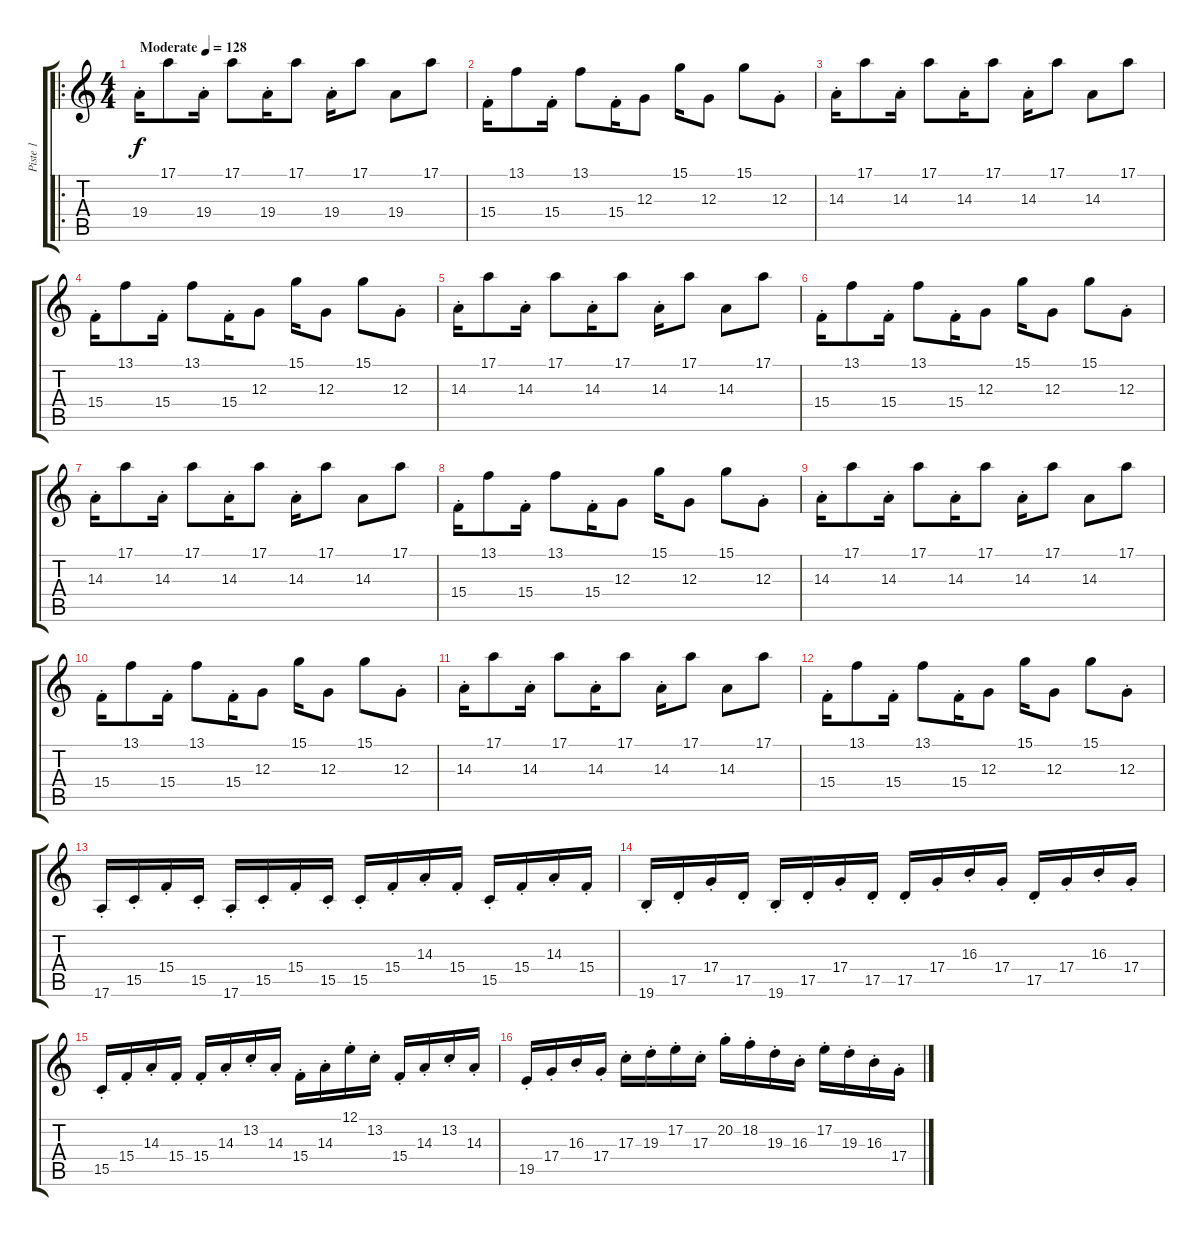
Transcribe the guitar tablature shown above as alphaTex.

\track ("Piste 1" "Piste 1") {instrument lead1square}
\staff {score tabs}
\tuning (E4 B3 G3 D3 A2 E2) {hide}
\ro
\ts (4 4)
\tempo (128 "Moderate")
\clef g2
\ks c
19.4{st}.16{dy f instrument lead1square} 17.1.8 19.4{st}.16 17.1.8 19.4{st}.16 17.1.8 19.4{st}.16 17.1.8 19.4.8 17.1.8 |
15.4{st}.16 13.1.8 15.4{st}.16 13.1.8 15.4{st}.16 12.3.8 15.1.16 12.3.8 15.1.8 12.3{st}.8 |
14.3{st}.16 17.1.8 14.3{st}.16 17.1.8 14.3{st}.16 17.1.8 14.3{st}.16 17.1.8 14.3.8 17.1.8 |
15.4{st}.16 13.1.8 15.4{st}.16 13.1.8 15.4{st}.16 12.3.8 15.1.16 12.3.8 15.1.8 12.3{st}.8 |
14.3{st}.16 17.1.8 14.3{st}.16 17.1.8 14.3{st}.16 17.1.8 14.3{st}.16 17.1.8 14.3.8 17.1.8 |
15.4{st}.16 13.1.8 15.4{st}.16 13.1.8 15.4{st}.16 12.3.8 15.1.16 12.3.8 15.1.8 12.3{st}.8 |
14.3{st}.16 17.1.8 14.3{st}.16 17.1.8 14.3{st}.16 17.1.8 14.3{st}.16 17.1.8 14.3.8 17.1.8 |
15.4{st}.16 13.1.8 15.4{st}.16 13.1.8 15.4{st}.16 12.3.8 15.1.16 12.3.8 15.1.8 12.3{st}.8 |
14.3{st}.16 17.1.8 14.3{st}.16 17.1.8 14.3{st}.16 17.1.8 14.3{st}.16 17.1.8 14.3.8 17.1.8 |
15.4{st}.16 13.1.8 15.4{st}.16 13.1.8 15.4{st}.16 12.3.8 15.1.16 12.3.8 15.1.8 12.3{st}.8 |
14.3{st}.16 17.1.8 14.3{st}.16 17.1.8 14.3{st}.16 17.1.8 14.3{st}.16 17.1.8 14.3.8 17.1.8 |
15.4{st}.16 13.1.8 15.4{st}.16 13.1.8 15.4{st}.16 12.3.8 15.1.16 12.3.8 15.1.8 12.3{st}.8 |
17.6{st}.16 15.5{st}.16 15.4{st}.16 15.5{st}.16 17.6{st}.16 15.5{st}.16 15.4{st}.16 15.5{st}.16 15.5{st}.16 15.4{st}.16 14.3{st}.16 15.4{st}.16 15.5{st}.16 15.4{st}.16 14.3{st}.16 15.4{st}.16 |
19.6{st}.16 17.5{st}.16 17.4{st}.16 17.5{st}.16 19.6{st}.16 17.5{st}.16 17.4{st}.16 17.5{st}.16 17.5{st}.16 17.4{st}.16 16.3{st}.16 17.4{st}.16 17.5{st}.16 17.4{st}.16 16.3{st}.16 17.4{st}.16 |
15.5{st}.16 15.4{st}.16 14.3{st}.16 15.4{st}.16 15.4{st}.16 14.3{st}.16 13.2{st}.16 14.3{st}.16 15.4{st}.16 14.3{st}.16 12.1{st}.16 13.2{st}.16 15.4{st}.16 14.3{st}.16 13.2{st}.16 14.3{st}.16 |
19.5{st}.16 17.4{st}.16 16.3{st}.16 17.4{st}.16 17.3{st}.16 19.3{st}.16 17.2{st}.16 17.3{st}.16 20.2{st}.16 18.2{st}.16 19.3{st}.16 16.3{st}.16 17.2{st}.16 19.3{st}.16 16.3{st}.16 17.4{st}.16
